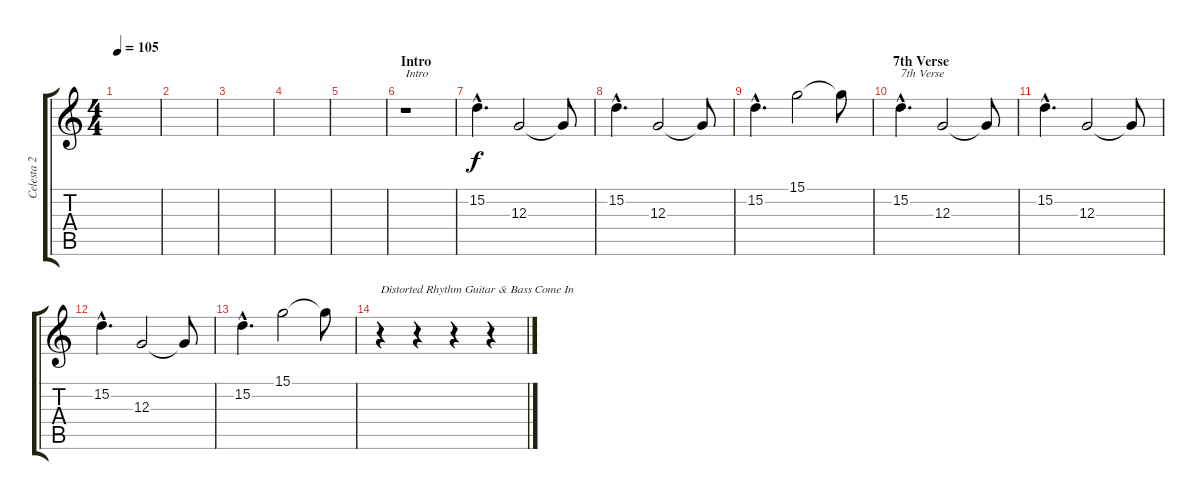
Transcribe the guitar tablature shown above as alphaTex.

\track ("Celesta 2" "Celesta 2") {instrument celesta}
\staff {score tabs}
\tuning (E4 B3 G3 D3 A2 E2) {hide}
\ts (4 4)
\tempo 105
\clef g2
\ks c
|
|
|
|
|
\section ("" "Intro")
r.1{txt "Intro"} |
15.2{hac}.4{d} 12.3.2 12.3{t}.8 |
15.2{hac}.4{d} 12.3.2 12.3{t}.8 |
15.2{hac}.4{d} 15.1.2 15.1{t}.8 |
\section ("" "7th Verse")
15.2{hac}.4{d txt "7th Verse"} 12.3.2 12.3{t}.8 |
15.2{hac}.4{d} 12.3.2 12.3{t}.8 |
15.2{hac}.4{d} 12.3.2 12.3{t}.8 |
15.2{hac}.4{d} 15.1.2 15.1{t}.8 |
r.4{txt "Distorted Rhythm Guitar & Bass Come In"} r.4 r.4 r.4
